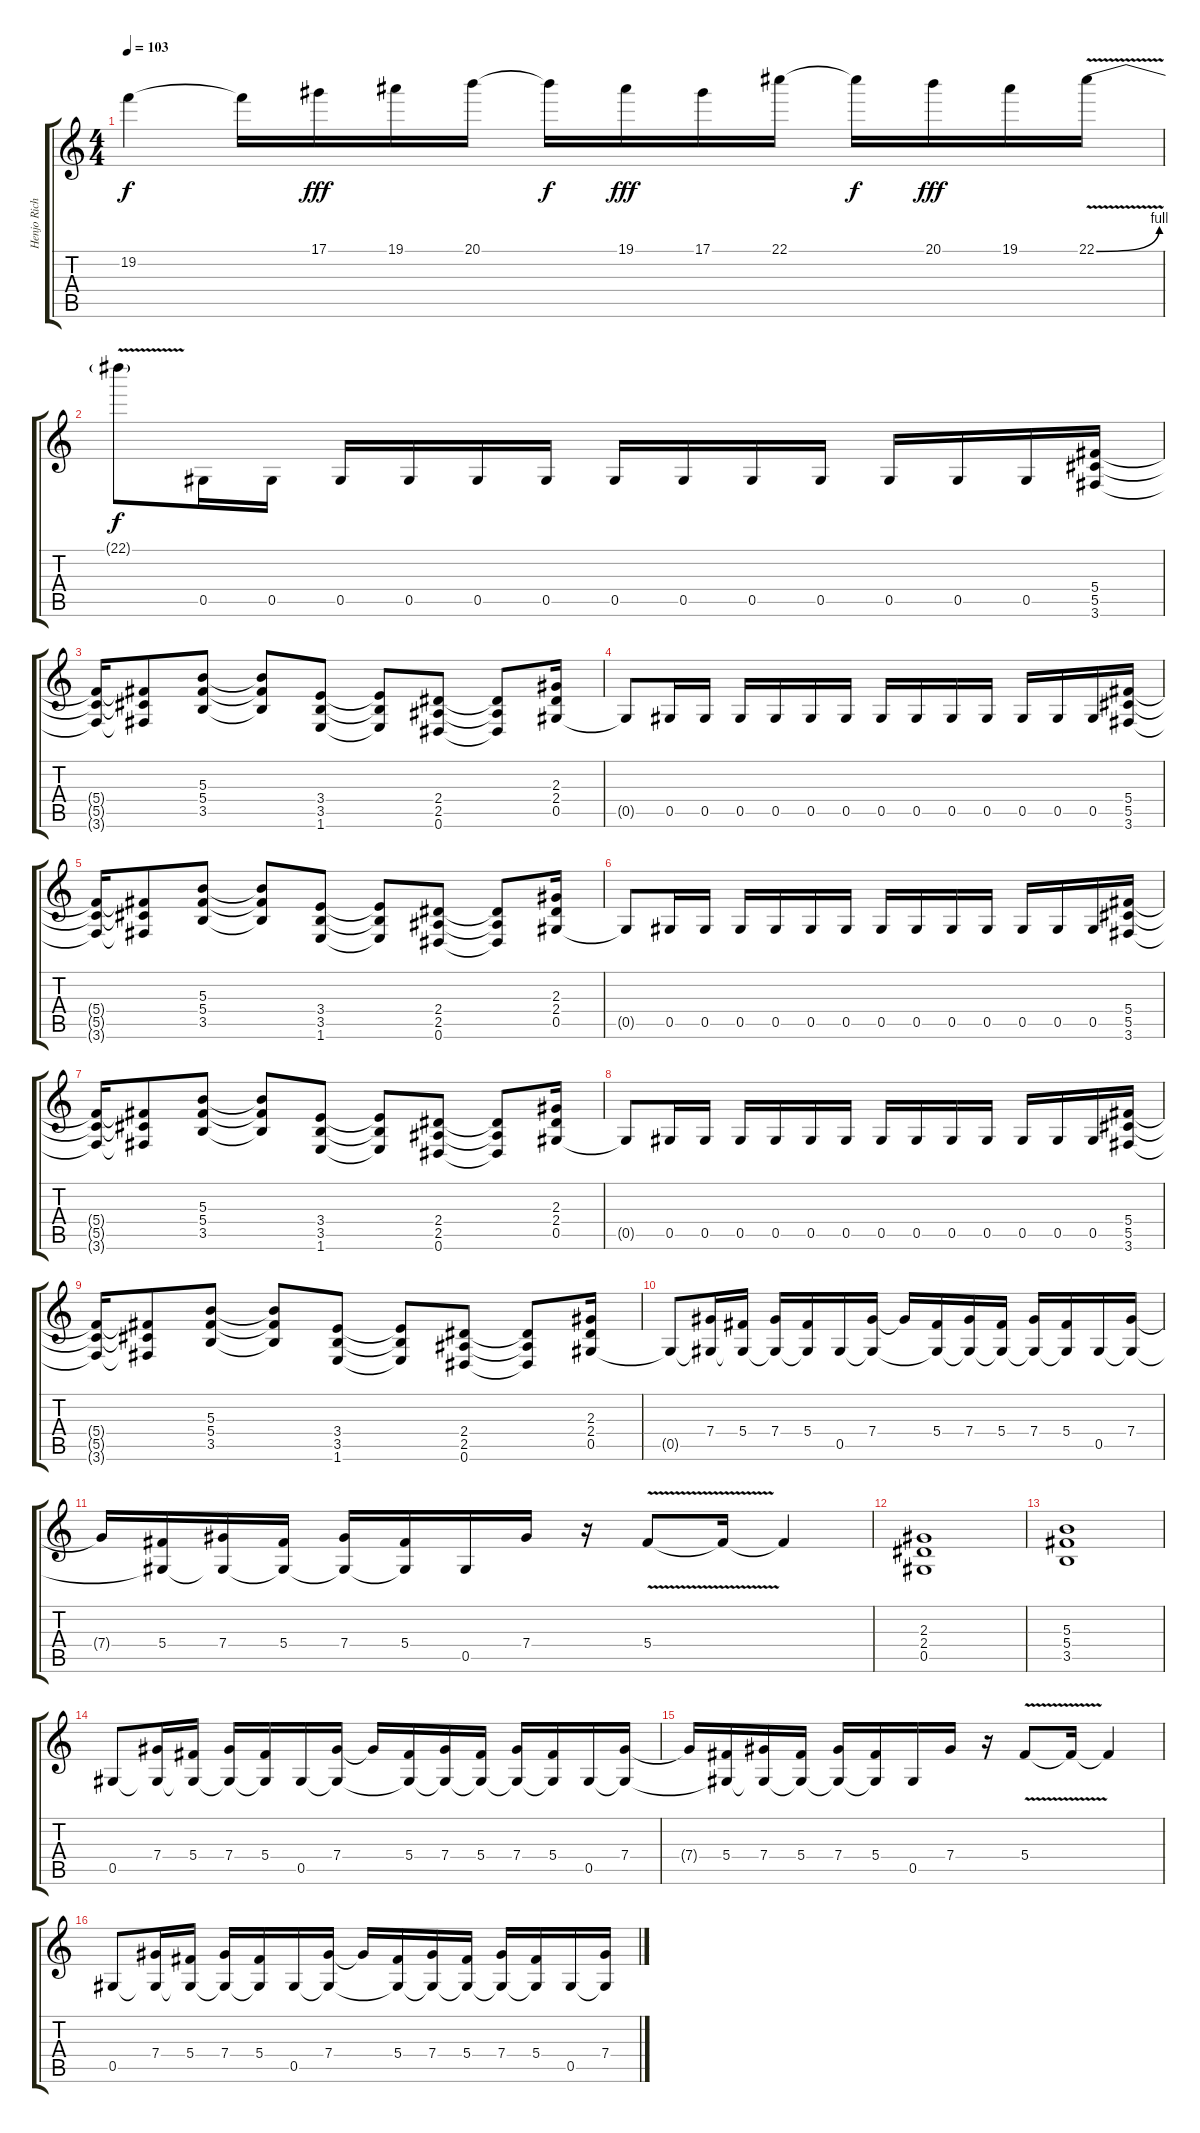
\track ("Henjo Richter - Guitar" "Henjo Rich") {instrument overdrivenguitar}
\staff {score tabs}
\tuning (Eb4 Bb3 Gb3 Db3 Ab2 Eb2) {hide}
\ts (4 4)
\tempo 103
\clef g2
\ks c
19.2{t}.4{dy f} 19.2{t}.16 17.1.16{dy fff} 19.1.16 20.1.16 20.1{t}.16{dy f} 19.1.16{dy fff} 17.1.16 22.1.16 22.1{t}.16{dy f} 20.1.16{dy fff} 19.1.16 22.1{be (bend 0 0 60 4) v}.16 |
22.1{t}.8{dy f} 0.5.16 0.5.16 0.5.16 0.5.16 0.5.16 0.5.16 0.5.16 0.5.16 0.5.16 0.5.16 0.5.16 0.5.16 0.5.16 (5.4 5.5 3.6).16 |
(5.4{t} 5.5{t} 3.6{t}).16 (5.4{t} 5.5{t} 3.6{t}).8 (5.3 5.4 3.5).8 (5.3{t} 5.4{t} 3.5{t}).8 (3.4 3.5 1.6).8 (3.4{t} 3.5{t} 1.6{t}).8 (2.4 2.5 0.6).8 (2.4{t} 2.5{t} 0.6{t}).8 (2.3 2.4 0.5).16 |
0.5{t}.8 0.5.16 0.5.16 0.5.16 0.5.16 0.5.16 0.5.16 0.5.16 0.5.16 0.5.16 0.5.16 0.5.16 0.5.16 0.5.16 (5.4 5.5 3.6).16 |
(5.4{t} 5.5{t} 3.6{t}).16 (5.4{t} 5.5{t} 3.6{t}).8 (5.3 5.4 3.5).8 (5.3{t} 5.4{t} 3.5{t}).8 (3.4 3.5 1.6).8 (3.4{t} 3.5{t} 1.6{t}).8 (2.4 2.5 0.6).8 (2.4{t} 2.5{t} 0.6{t}).8 (2.3 2.4 0.5).16 |
0.5{t}.8 0.5.16 0.5.16 0.5.16 0.5.16 0.5.16 0.5.16 0.5.16 0.5.16 0.5.16 0.5.16 0.5.16 0.5.16 0.5.16 (5.4 5.5 3.6).16 |
(5.4{t} 5.5{t} 3.6{t}).16 (5.4{t} 5.5{t} 3.6{t}).8 (5.3 5.4 3.5).8 (5.3{t} 5.4{t} 3.5{t}).8 (3.4 3.5 1.6).8 (3.4{t} 3.5{t} 1.6{t}).8 (2.4 2.5 0.6).8 (2.4{t} 2.5{t} 0.6{t}).8 (2.3 2.4 0.5).16 |
0.5{t}.8 0.5.16 0.5.16 0.5.16 0.5.16 0.5.16 0.5.16 0.5.16 0.5.16 0.5.16 0.5.16 0.5.16 0.5.16 0.5.16 (5.4 5.5 3.6).16 |
(5.4{t} 5.5{t} 3.6{t}).16 (5.4{t} 5.5{t} 3.6{t}).8 (5.3 5.4 3.5).8 (5.3{t} 5.4{t} 3.5{t}).8 (3.4 3.5 1.6).8 (3.4{t} 3.5{t} 1.6{t}).8 (2.4 2.5 0.6).8 (2.4{t} 2.5{t} 0.6{t}).8 (2.3 2.4 0.5).16 |
0.5{t}.8 (7.4 0.5{t}).16 (5.4 0.5{t}).16 (7.4 0.5{t}).16 (5.4 0.5{t}).16 0.5.16 (7.4 0.5{t}).16 7.4{t}.16 (5.4 0.5{t}).16 (7.4 0.5{t}).16 (5.4 0.5{t}).16 (7.4 0.5{t}).16 (5.4 0.5{t}).16 0.5.16 (7.4 0.5{t}).16 |
7.4{t}.16 (5.4 0.5{t}).16 (7.4 0.5{t}).16 (5.4 0.5{t}).16 (7.4 0.5{t}).16 (5.4 0.5{t}).16 0.5.16 7.4.16 r.16 5.4{v}.8 5.4{t}.16 5.4{t}.4 |
(2.3 2.4 0.5).1 |
(5.3 5.4 3.5).1 |
0.5.8 (7.4 0.5{t}).16 (5.4 0.5{t}).16 (7.4 0.5{t}).16 (5.4 0.5{t}).16 0.5.16 (7.4 0.5{t}).16 7.4{t}.16 (5.4 0.5{t}).16 (7.4 0.5{t}).16 (5.4 0.5{t}).16 (7.4 0.5{t}).16 (5.4 0.5{t}).16 0.5.16 (7.4 0.5{t}).16 |
7.4{t}.16 (5.4 0.5{t}).16 (7.4 0.5{t}).16 (5.4 0.5{t}).16 (7.4 0.5{t}).16 (5.4 0.5{t}).16 0.5.16 7.4.16 r.16 5.4{v}.8 5.4{t}.16 5.4{t}.4 |
0.5.8 (7.4 0.5{t}).16 (5.4 0.5{t}).16 (7.4 0.5{t}).16 (5.4 0.5{t}).16 0.5.16 (7.4 0.5{t}).16 7.4{t}.16 (5.4 0.5{t}).16 (7.4 0.5{t}).16 (5.4 0.5{t}).16 (7.4 0.5{t}).16 (5.4 0.5{t}).16 0.5.16 (7.4 0.5{t}).16
